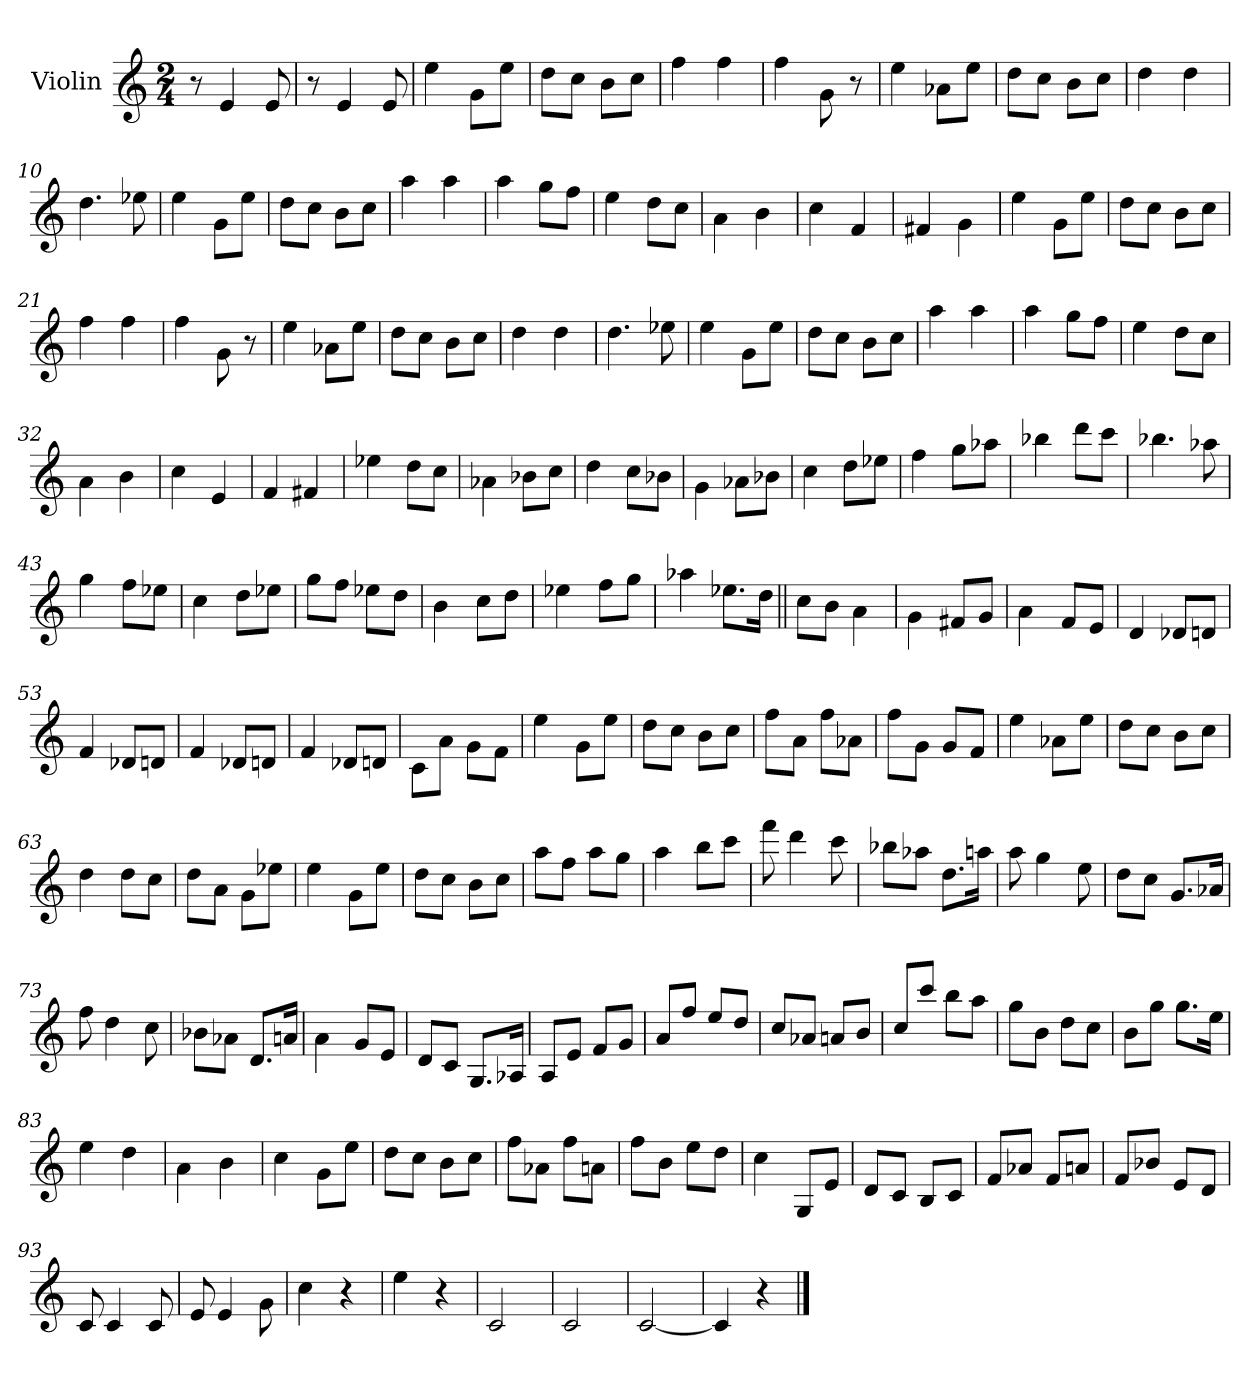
**kern
*part1
*staff1
*I"Violin
*I'Vln
*clefG2
*k[]
*C:
*M2/4
=1
8r
4e/
8e/
=2
8r
4e/
8e/
=3
4ee\
8g\L
8ee\J
=4
8dd\L
8cc\J
8b\L
8cc\J
=5
4ff\
4ff\
=6
4ff\
8g\
8r
=7
4ee\
8a-X\L
8ee\J
=8
8dd\L
8cc\J
8b\L
8cc\J
!!LO:LB:g=z
=9
4dd\
4dd\
=10
4.dd\
8ee-X\
=11
4ee\
8g\L
8ee\J
=12
8dd\L
8cc\J
8b\L
8cc\J
=13
4aa\
4aa\
=14
4aa\
8gg\L
8ff\J
=15
4ee\
8dd\L
8cc\J
=16
4a\
4b\
!!LO:LB:g=z
=17
4cc\
4f/
=18
4f#X/
4g\
=19
4ee\
8g\L
8ee\J
=20
8dd\L
8cc\J
8b\L
8cc\J
=21
4ff\
4ff\
=22
4ff\
8g\
8r
=23
4ee\
8a-X\L
8ee\J
=24
8dd\L
8cc\J
8b\L
8cc\J
!!LO:LB:g=z
=25
4dd\
4dd\
=26
4.dd\
8ee-X\
=27
4ee\
8g\L
8ee\J
=28
8dd\L
8cc\J
8b\L
8cc\J
=29
4aa\
4aa\
=30
4aa\
8gg\L
8ff\J
=31
4ee\
8dd\L
8cc\J
=32
4a\
4b\
!!LO:LB:g=z
=33
4cc\
4e/
=34
4f/
4f#X/
=35
4ee-X\
8dd\L
8cc\J
=36
4a-X\
8b-X\L
8cc\J
=37
4dd\
8cc\L
8b-X\J
=38
4g\
8a-X\L
8b-X\J
=39
4cc\
8dd\L
8ee-X\J
=40
4ff\
8gg\L
8aa-X\J
!!LO:LB:g=z
=41
4bb-X\
8ddd\L
8ccc\J
=42
4.bb-X\
8aa-X\
=43
4gg\
8ff\L
8ee-X\J
=44
4cc\
8dd\L
8ee-X\J
=45
8gg\L
8ff\J
8ee-X\L
8dd\J
=46
4b\
8cc\L
8dd\J
=47
4ee-X\
8ff\L
8gg\J
=48
4aa-X\
8.ee-X\L
16dd\Jk
!!LO:LB:g=z
=49||
8cc\L
8b\J
4a\
=50
4g\
8f#X/L
8g/J
=51
4a\
8f/L
8e/J
=52
4d/
8d-X/L
8dn/J
=53
4f/
8d-X/L
8dn/J
=54
4f/
8d-X/L
8dn/J
=55
4f/
8d-X/L
8dn/J
=56
8c\L
8a\J
8g\L
8f\J
!!LO:LB:g=z
=57
4ee\
8g\L
8ee\J
=58
8dd\L
8cc\J
8b\L
8cc\J
=59
8ff\L
8a\J
8ff\L
8a-X\J
=60
8ff\L
8g\J
8g/L
8f/J
=61
4ee\
8a-X\L
8ee\J
=62
8dd\L
8cc\J
8b\L
8cc\J
=63
4dd\
8dd\L
8cc\J
=64
8dd\L
8a\J
8g\L
8ee-X\J
!!LO:LB:g=z
=65
4ee\
8g\L
8ee\J
=66
8dd\L
8cc\J
8b\L
8cc\J
=67
8aa\L
8ff\J
8aa\L
8gg\J
=68
4aa\
8bb\L
8ccc\J
=69
8fff\
4ddd\
8ccc\
=70
8bb-X\L
8aa-X\J
8.dd\L
16aan\Jk
=71
8aa\
4gg\
8ee\
=72
8dd\L
8cc\J
8.g/L
16a-X/Jk
!!LO:PB:g=z
=73
8ff\
4dd\
8cc\
=74
8b-X\L
8a-X\J
8.d/L
16an/Jk
=75
4a\
8g/L
8e/J
=76
8d/L
8c/J
8.G/L
16A-X/Jk
=77
8A/L
8e/J
8f/L
8g/J
=78
8a/L
8ff/J
8ee/L
8dd/J
=79
8cc/L
8a-X/J
8an/L
8b/J
=80
8cc/L
8ccc/J
8bb\L
8aa\J
!!LO:LB:g=z
=81
8gg\L
8b\J
8dd\L
8cc\J
=82
8b\L
8gg\J
8.gg\L
16ee\Jk
=83
4ee\
4dd\
=84
4a\
4b\
=85
4cc\
8g\L
8ee\J
=86
8dd\L
8cc\J
8b\L
8cc\J
=87
8ff\L
8a-X\J
8ff\L
8an\J
=88
8ff\L
8b\J
8ee\L
8dd\J
!!LO:LB:g=z
=89
4cc\
8G/L
8e/J
=90
8d/L
8c/J
8B/L
8c/J
=91
8f/L
8a-X/J
8f/L
8an/J
=92
8f/L
8b-X/J
8e/L
8d/J
=93
8c/
4c/
8c/
=94
8e/
4e/
8g\
!!LO:LB:g=z
=95
4cc\
4r
=96
4ee\
4r
=97
2c/
=98
2c/
=99
[2c/
=100
4c/]
4r
==
*-
